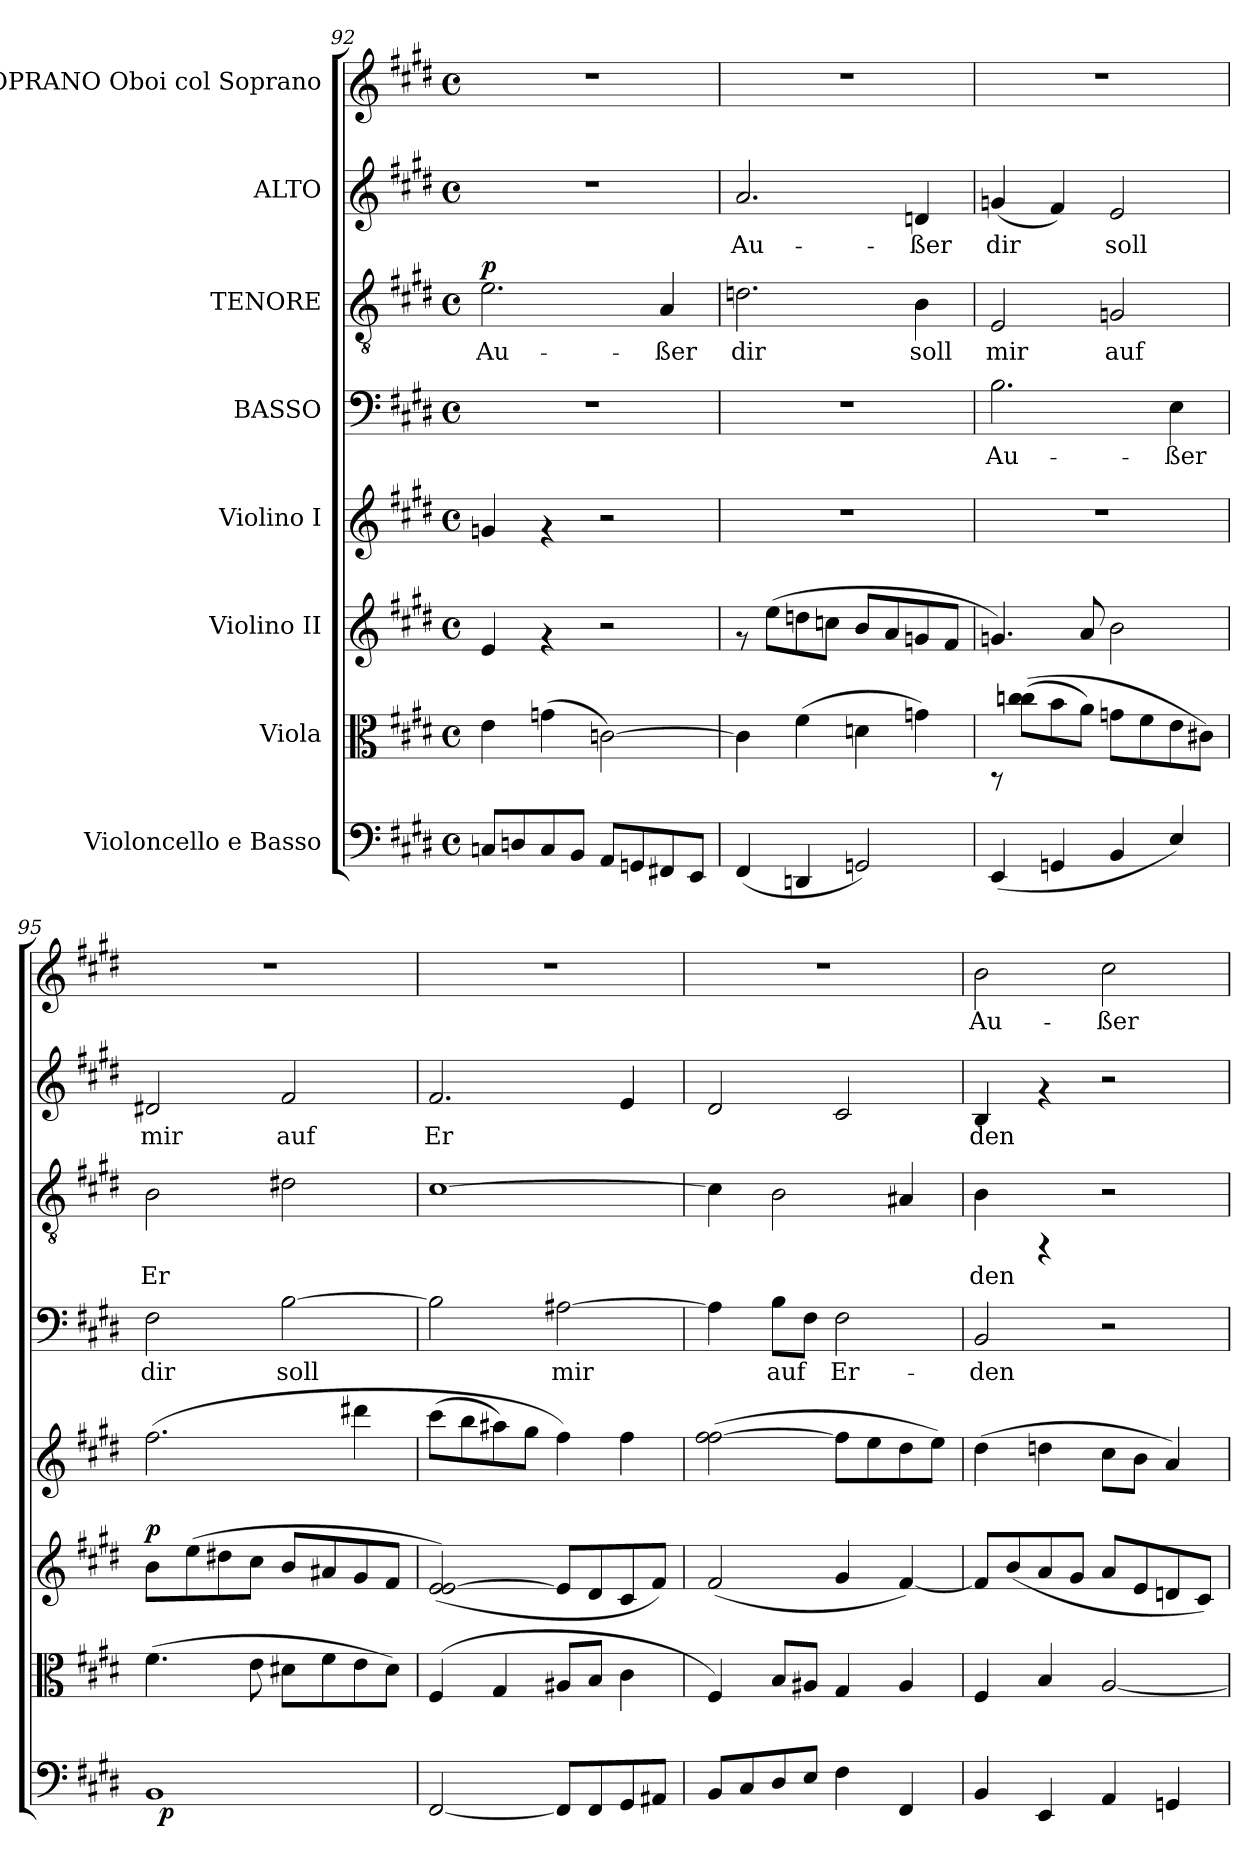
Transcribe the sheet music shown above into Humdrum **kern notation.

**kern	**dynam	**kern	**kern	**dynam	**kern	**kern	**text	**kern	**text	**dynam	**kern	**text	**kern	**text
*part8	*part8	*part7	*part6	*part6	*part5	*part4	*part4	*part3	*part3	*part3	*part2	*part2	*part1	*part1
*staff8	*staff8	*staff7	*staff6	*staff6	*staff5	*staff4	*staff4	*staff3	*staff3	*staff3	*staff2	*staff2	*staff1	*staff1
*I"Violoncello  e Basso	*	*I"Viola	*I"Violino II	*	*I"Violino I	*I"BASSO	*	*I"TENORE	*	*	*I"ALTO	*	*I"SOPRANO  Oboi col Soprano	*
*clefF4	*	*clefC3	*clefG2	*	*clefG2	*clefF4	*	*clefGv2	*	*	*clefG2	*	*clefG2	*
*k[f#c#g#d#]	*	*k[f#c#g#d#]	*k[f#c#g#d#]	*	*k[f#c#g#d#]	*k[f#c#g#d#]	*	*k[f#c#g#d#]	*	*	*k[f#c#g#d#]	*	*k[f#c#g#d#]	*
*E:	*	*E:	*E:	*	*E:	*E:	*	*E:	*	*	*E:	*	*E:	*
*M4/4	*	*M4/4	*M4/4	*	*M4/4	*M4/4	*	*M4/4	*	*	*M4/4	*	*M4/4	*
*met(c)	*	*met(c)	*met(c)	*	*met(c)	*met(c)	*	*met(c)	*	*	*met(c)	*	*met(c)	*
=92	=92	=92	=92	=92	=92	=92	=92	=92	=92	=92	=92	=92	=92	=92
!	!	!	!	!	!	!	!	!	!LO:LY:b:cj	!LO:DY:b	!	!	!	!
8Cn/L	.	4e\	4e/	.	4gn/	1r	.	2.e\	Au-	p	1r	.	1r	.
8Dn/	.	.	.	.	.	.	.	.	.	.	.	.	.	.
8C/	.	(>4gn\	4rf	.	4rf	.	.	.	.	.	.	.	.	.
8BB/J	.	.	.	.	.	.	.	.	.	.	.	.	.	.
8AA/L	.	[>2cn\)	2r	.	2r	.	.	.	.	.	.	.	.	.
8GGn/	.	.	.	.	.	.	.	.	.	.	.	.	.	.
!	!	!	!	!	!	!	!	!	!LO:LY:b:cj	!	!	!	!	!
8FF#X/	.	.	.	.	.	.	.	4A/	-ßer	.	.	.	.	.
8EE/J	.	.	.	.	.	.	.	.	.	.	.	.	.	.
=93	=93	=93	=93	=93	=93	=93	=93	=93	=93	=93	=93	=93	=93	=93
!	!	!	!	!	!	!	!	!	!LO:LY:b:cj	!	!	!LO:LY:b:cj	!	!
(>4FF#/	.	4c\]	8rf	.	1r	1r	.	2.dn\	dir	.	2.a/	Au-	1r	.
.	.	.	(>8ee\L	.	.	.	.	.	.	.	.	.	.	.
4DDn/	.	(>4f#\	8ddn\	.	.	.	.	.	.	.	.	.	.	.
.	.	.	8ccn\J	.	.	.	.	.	.	.	.	.	.	.
2GGn/)	.	4dn\	8b/L	.	.	.	.	.	.	.	.	.	.	.
.	.	.	8a/	.	.	.	.	.	.	.	.	.	.	.
!	!	!	!	!	!	!	!	!	!LO:LY:b:cj	!	!	!LO:LY:b:cj	!	!
.	.	4gn\)	8gn/	.	.	.	.	4B\	soll	.	4dn/	-ßer	.	.
.	.	.	8f#/J	.	.	.	.	.	.	.	.	.	.	.
=94	=94	=94	=94	=94	=94	=94	=94	=94	=94	=94	=94	=94	=94	=94
!	!	!	!	!	!	!	!LO:LY:b:cj	!	!LO:LY:b:cj	!	!	!LO:LY:b:cj	!	!
(>4EE/	.	8rAA	4.gn/)	.	1r	2.B\	Au-	2E/	mir	.	(<4gn/	dir	1r	.
.	.	(>(<8ccn\ 8ccn\L	.	.	.	.	.	.	.	.	.	.	.	.
!	!	!	!	!	!	!	!	!	!	!	!	!LO:LY:b:cj	!	!
4GGn/	.	8b\	.	.	.	.	.	.	.	.	4f#/)	.	.	.
.	.	8a\J)	8a/	.	.	.	.	.	.	.	.	.	.	.
!	!	!	!	!	!	!	!	!	!LO:LY:b:cj	!	!	!LO:LY:b:cj	!	!
4BB/	.	8gn\L	2b\	.	.	.	.	2Gn/	auf	.	2e/	soll	.	.
.	.	8f#\	.	.	.	.	.	.	.	.	.	.	.	.
!	!	!	!	!	!	!	!LO:LY:b:cj	!	!	!	!	!	!	!
4E/)	.	8e\	.	.	.	4E\	-ßer	.	.	.	.	.	.	.
.	.	8c#X\J)	.	.	.	.	.	.	.	.	.	.	.	.
!!LO:PB:g=z
=95	=95	=95	=95	=95	=95	=95	=95	=95	=95	=95	=95	=95	=95	=95
!	!	!	!	!LO:DY:a	!	!	!LO:LY:b:cj	!	!LO:LY:b:cj	!	!	!LO:LY:b:cj	!	!
*^	*	*	*	*	*	*	*	*	*	*	*	*	*	*
1BB	32ryy	.	(>4.f#\	8b\L	p	(>2.ff#\	2F#\	dir	2B\	Er-	.	2d#X/	mir	1r	.
!	!	!LO:DY:b	!	!	!	!	!	!	!	!	!	!	!	!	!
.	2ryy	p	.	.	.	.	.	.	.	.	.	.	.	.	.
.	.	.	.	(>8ee\	.	.	.	.	.	.	.	.	.	.	.
.	.	.	.	8dd#X\	.	.	.	.	.	.	.	.	.	.	.
.	.	.	8e\	8cc#\J	.	.	.	.	.	.	.	.	.	.	.
!	!	!	!	!	!	!	!	!LO:LY:b:cj	!	!LO:LY:b:cj	!	!	!LO:LY:b:cj	!	!
.	.	.	8d#X\L	8b/L	.	.	[>2B\	soll	2d#X\	-	.	2f#/	auf	.	.
.	4...ryy	.	.	.	.	.	.	.	.	.	.	.	.	.	.
.	.	.	8f#\	8a#X/	.	.	.	.	.	.	.	.	.	.	.
.	.	.	8e\	8g#/	.	4ddd#X\	.	.	.	.	.	.	.	.	.
.	.	.	8d#\J)	8f#/J	.	.	.	.	.	.	.	.	.	.	.
=96	=96	=96	=96	=96	=96	=96	=96	=96	=96	=96	=96	=96	=96	=96	=96
!	!	!	!	!	!	!	!	!LO:LY:b:cj	!	!	!	!	!LO:LY:b:cj	!	!
*v	*v	*	*	*	*	*	*	*	*	*	*	*	*	*	*
[<2FF#/	.	(>4F#/	(>2e/ [<2e/)	.	(<8ccc#\L	2B\]	.	[>1c#	.	.	2.f#/	Er-	1r	.
.	.	.	.	.	8bb\	.	.	.	.	.	.	.	.	.
.	.	4G#/	.	.	8aa#X\)	.	.	.	.	.	.	.	.	.
.	.	.	.	.	8gg#\J	.	.	.	.	.	.	.	.	.
!	!	!	!	!	!	!	!LO:LY:b:cj	!	!	!	!	!	!	!
8FF#/L]	.	8A#X/L	8e/L]	.	4ff#\)	[>2A#X\	mir	.	.	.	.	.	.	.
8FF#/	.	8B/J	8d#/	.	.	.	.	.	.	.	.	.	.	.
!	!	!	!	!	!	!	!	!	!	!	!	!LO:LY:b:cj	!	!
8GG#/	.	4c#\	8c#/	.	4ff#\	.	.	.	.	.	4e/	-	.	.
8AA#X/J	.	.	8f#/J)	.	.	.	.	.	.	.	.	.	.	.
=97	=97	=97	=97	=97	=97	=97	=97	=97	=97	=97	=97	=97	=97	=97
!	!	!	!	!	!	!	!LO:LY:b:cj	!	!	!	!	!	!	!
8BB/L	.	4F#/)	(>2f#/	.	(>2ff#\ [>2ff#\	4A#\]	.	4c#\]	.	.	2d#/	.	1r	.
8C#/	.	.	.	.	.	.	.	.	.	.	.	.	.	.
!	!	!	!	!	!	!	!LO:LY:b:cj	!	!	!	!	!	!	!
8D#/	.	8B/L	.	.	.	8B\L	auf	2B\	.	.	.	.	.	.
!	!	!	!	!	!	!	!LO:LY:b:cj	!	!	!	!	!	!	!
8E/J	.	8A#X/J	.	.	.	8F#\J	.	.	.	.	.	.	.	.
!	!	!	!	!	!	!	!LO:LY:b:cj	!	!	!	!	!	!	!
4F#\	.	4G#/	4g#/	.	8ff#\L]	2F#\	Er-	.	.	.	2c#/	.	.	.
.	.	.	.	.	8ee\	.	.	.	.	.	.	.	.	.
4FF#/	.	4A#/	[<4f#/)	.	8dd#\	.	.	4A#X/	.	.	.	.	.	.
.	.	.	.	.	8ee\J)	.	.	.	.	.	.	.	.	.
=98	=98	=98	=98	=98	=98	=98	=98	=98	=98	=98	=98	=98	=98	=98
!	!	!	!	!	!	!	!LO:LY:b:cj	!	!LO:LY:b:cj	!	!	!LO:LY:b:cj	!	!LO:LY:b:cj
4BB/	.	4F#/	8f#/L]	.	(>4dd#\	2BB/	-den	4B\	den	.	4B/	den	2b\	Au-
.	.	.	(<8b/	.	.	.	.	.	.	.	.	.	.	.
4EE/	.	4B/	8a/	.	4ddn\	.	.	4rFF	.	.	4rf	.	.	.
.	.	.	8g#/J	.	.	.	.	.	.	.	.	.	.	.
!	!	!	!	!	!	!	!	!	!	!	!	!	!	!LO:LY:b:cj
4AA/	.	[<2A/	8a/L	.	8cc#\L	2r	.	2r	.	.	2r	.	2cc#\	-ßer
.	.	.	8e/	.	8b\J	.	.	.	.	.	.	.	.	.
4GGn/	.	.	8dn/	.	4a/)	.	.	.	.	.	.	.	.	.
.	.	.	8c#/J)	.	.	.	.	.	.	.	.	.	.	.
=	=	=	=	=	=	=	=	=	=	=	=	=	=	=
*-	*-	*-	*-	*-	*-	*-	*-	*-	*-	*-	*-	*-	*-	*-
